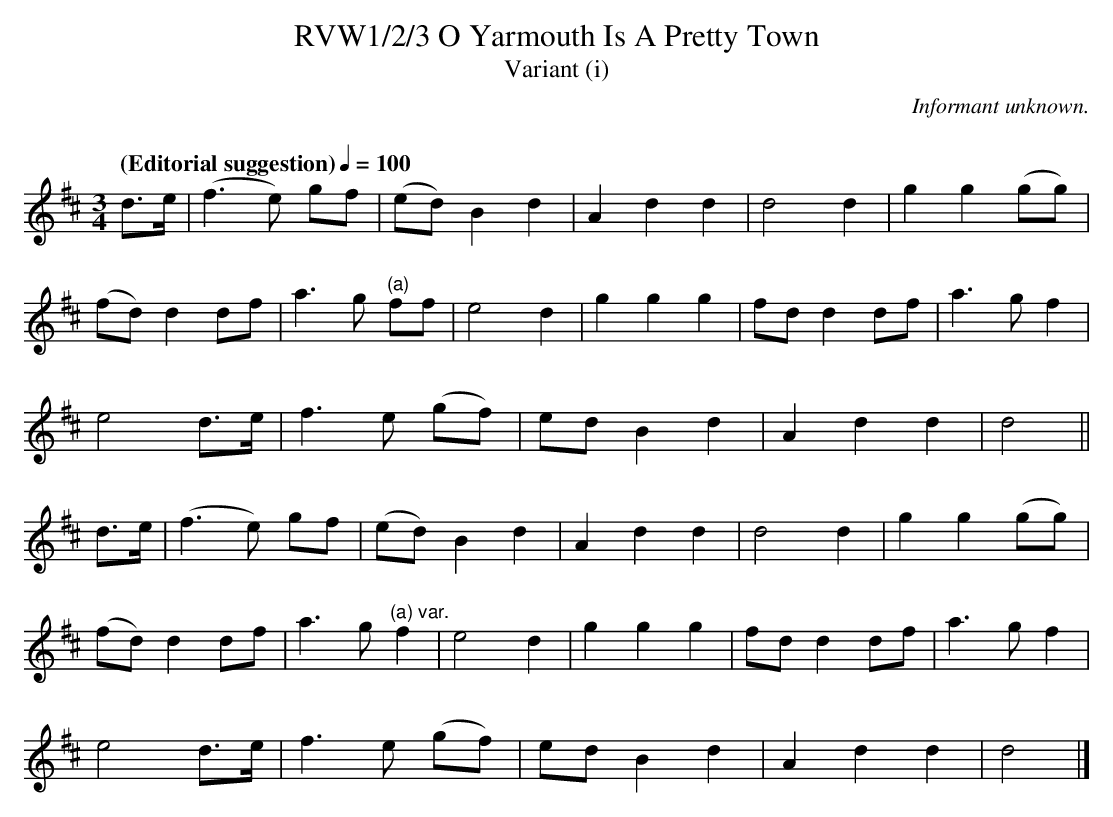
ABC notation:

X:1
T:RVW1/2/3 O Yarmouth Is A Pretty Town
T:Variant (i)
C:Informant unknown.
C:
L:1/8
Q: "(Editorial suggestion)" 1/4=100
M:3/4
K:D
d3/2e/2 | (f3e) gf | (ed) B2 d2 | A2 d2 d2 | d4 d2 |g2 g2 (gg) |$
(fd) d2 df | a3 g"(a)" ff | e4 d2 | g2 g2 g2 | fd d2 df | a3 g f2 |$
e4 d3/2e/2 | f3 e (gf) | ed B2 d2 | A2 d2 d2 | d4 ||$
d3/2e/2 | (f3e) gf | (ed) B2 d2 | A2 d2 d2 | d4 d2 |g2 g2 (gg) |$
(fd) d2 df | a3 g"(a) var." f2 | e4 d2 | g2 g2 g2 | fd d2 df | a3 g f2 |$
e4 d3/2e/2 | f3 e (gf) | ed B2 d2 | A2 d2 d2 | d4 |]$
